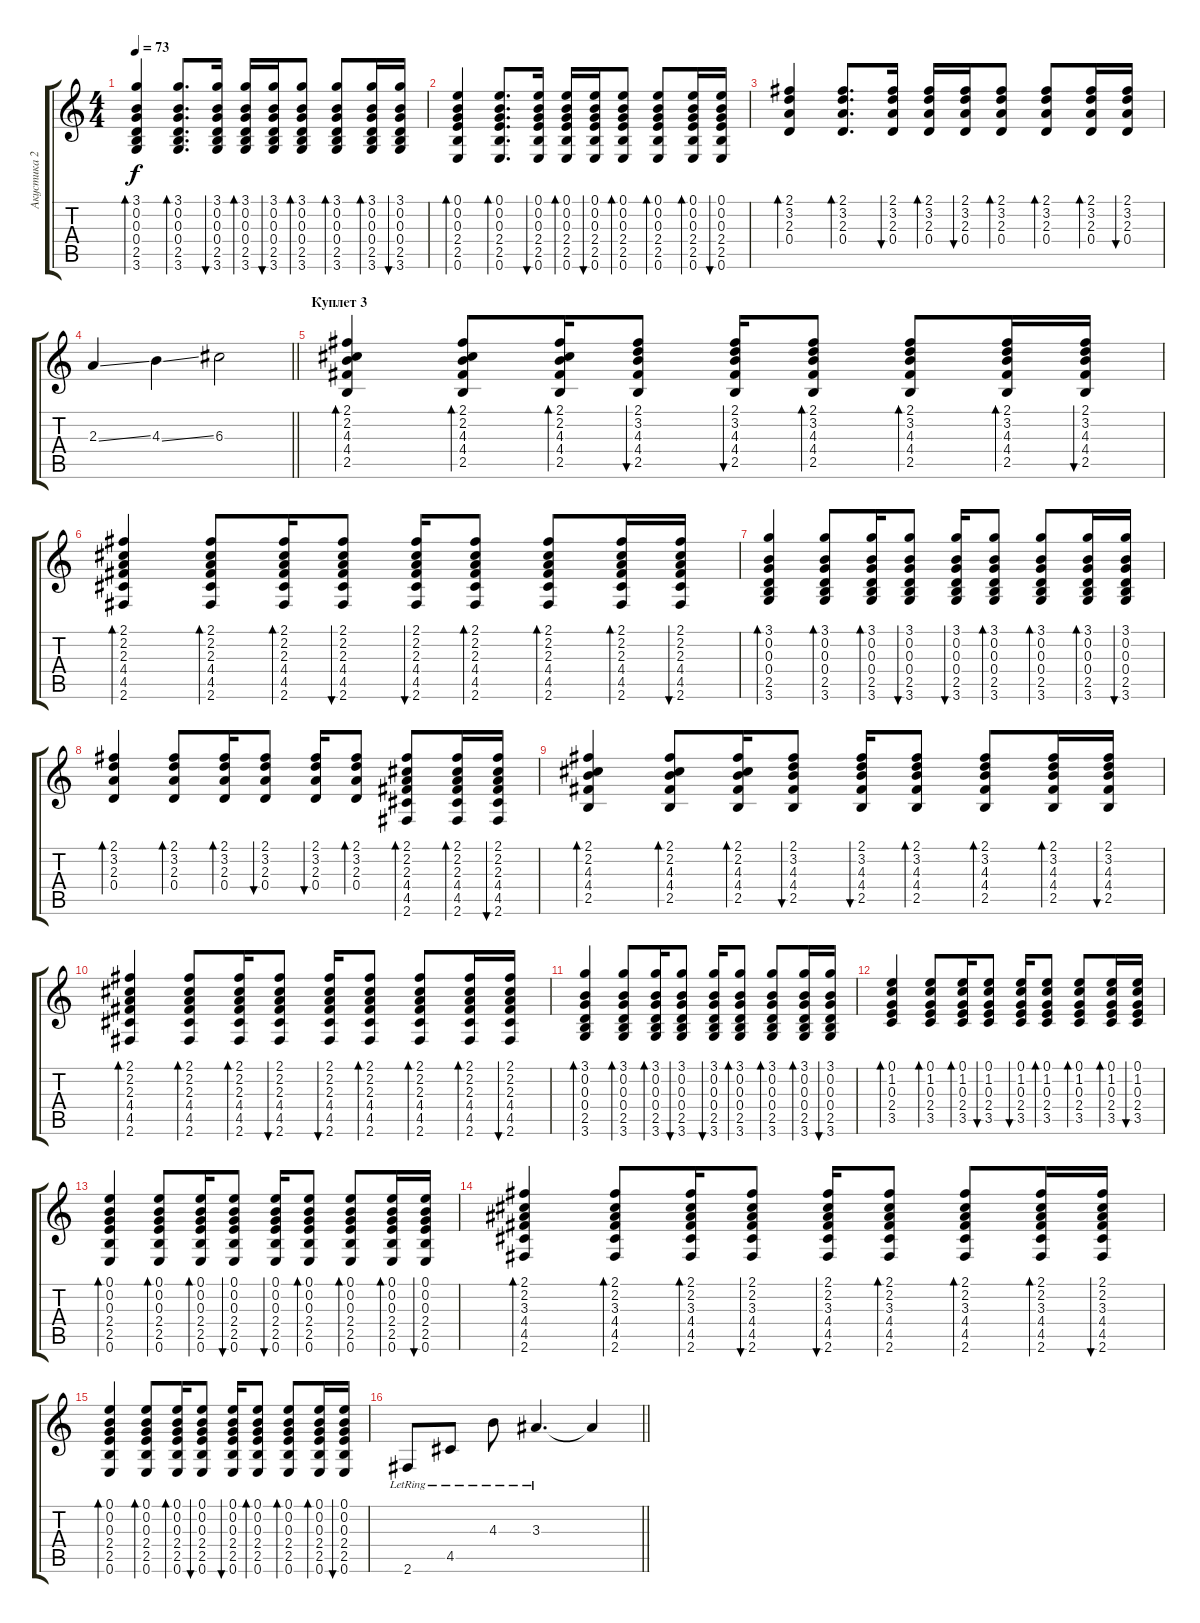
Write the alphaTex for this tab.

\track ("Акустика 2" "Акустика 2") {instrument acousticguitarsteel}
\staff {score tabs}
\tuning (E4 B3 G3 D3 A2 E2) {hide}
\ts (4 4)
\tempo 73
\clef g2
\ks c
(3.1 0.2 0.3 0.4 2.5 3.6).4{bd 30 dy f} (3.1 0.2 0.3 0.4 2.5 3.6).8{d bd 30} (3.1 0.2 0.3 0.4 2.5 3.6).16{bu 30} (3.1 0.2 0.3 0.4 2.5 3.6).16{bd 30} (3.1 0.2 0.3 0.4 2.5 3.6).16{bu 30} (3.1 0.2 0.3 0.4 2.5 3.6).8{bd 30} (3.1 0.2 0.3 0.4 2.5 3.6).8{bd 30} (3.1 0.2 0.3 0.4 2.5 3.6).16{bd 30} (3.1 0.2 0.3 0.4 2.5 3.6).16{bu 30} |
(0.1 0.2 0.3 2.4 2.5 0.6).4{bd 30} (0.1 0.2 0.3 2.4 2.5 0.6).8{d bd 30} (0.1 0.2 0.3 2.4 2.5 0.6).16{bu 30} (0.1 0.2 0.3 2.4 2.5 0.6).16{bd 30} (0.1 0.2 0.3 2.4 2.5 0.6).16{bu 30} (0.1 0.2 0.3 2.4 2.5 0.6).8{bd 30} (0.1 0.2 0.3 2.4 2.5 0.6).8{bd 30} (0.1 0.2 0.3 2.4 2.5 0.6).16{bd 30} (0.1 0.2 0.3 2.4 2.5 0.6).16{bu 30} |
(2.1 3.2 2.3 0.4).4{bd 30} (2.1 3.2 2.3 0.4).8{d bd 30} (2.1 3.2 2.3 0.4).16{bu 30} (2.1 3.2 2.3 0.4).16{bd 30} (2.1 3.2 2.3 0.4).16{bu 30} (2.1 3.2 2.3 0.4).8{bd 30} (2.1 3.2 2.3 0.4).8{bd 30} (2.1 3.2 2.3 0.4).16{bd 30} (2.1 3.2 2.3 0.4).16{bu 30} |
\barLineRight lightlight
2.3{ss}.4 4.3{ss}.4 6.3.2 |
\section ("" "Куплет 3")
(2.1 2.2 4.3 4.4 2.5).4{bd 30} (2.1 2.2 4.3 4.4 2.5).8{bd 30} (2.1 2.2 4.3 4.4 2.5).16{bd 30} (2.1 3.2 4.3 4.4 2.5).8{bu 30} (2.1 3.2 4.3 4.4 2.5).16{bu 30} (2.1 3.2 4.3 4.4 2.5).8{bd 30} (2.1 3.2 4.3 4.4 2.5).8{bd 30} (2.1 3.2 4.3 4.4 2.5).16{bd 30} (2.1 3.2 4.3 4.4 2.5).16{bu 30} |
(2.1 2.2 2.3 4.4 4.5 2.6).4{bd 30} (2.1 2.2 2.3 4.4 4.5 2.6).8{bd 30} (2.1 2.2 2.3 4.4 4.5 2.6).16{bd 30} (2.1 2.2 2.3 4.4 4.5 2.6).8{bu 30} (2.1 2.2 2.3 4.4 4.5 2.6).16{bu 30} (2.1 2.2 2.3 4.4 4.5 2.6).8{bd 30} (2.1 2.2 2.3 4.4 4.5 2.6).8{bd 30} (2.1 2.2 2.3 4.4 4.5 2.6).16{bd 30} (2.1 2.2 2.3 4.4 4.5 2.6).16{bu 30} |
(3.1 0.2 0.3 0.4 2.5 3.6).4{bd 30} (3.1 0.2 0.3 0.4 2.5 3.6).8{bd 30} (3.1 0.2 0.3 0.4 2.5 3.6).16{bd 30} (3.1 0.2 0.3 0.4 2.5 3.6).8{bu 30} (3.1 0.2 0.3 0.4 2.5 3.6).16{bu 30} (3.1 0.2 0.3 0.4 2.5 3.6).8{bd 30} (3.1 0.2 0.3 0.4 2.5 3.6).8{bd 30} (3.1 0.2 0.3 0.4 2.5 3.6).16{bd 30} (3.1 0.2 0.3 0.4 2.5 3.6).16{bu 30} |
(2.1 3.2 2.3 0.4).4{bd 30} (2.1 3.2 2.3 0.4).8{bd 30} (2.1 3.2 2.3 0.4).16{bd 30} (2.1 3.2 2.3 0.4).8{bu 30} (2.1 3.2 2.3 0.4).16{bu 30} (2.1 3.2 2.3 0.4).8{bd 30} (2.1 2.2 2.3 4.4 4.5 2.6).8{bd 30} (2.1 2.2 2.3 4.4 4.5 2.6).16{bd 30} (2.1 2.2 2.3 4.4 4.5 2.6).16{bu 30} |
(2.1 2.2 4.3 4.4 2.5).4{bd 30} (2.1 2.2 4.3 4.4 2.5).8{bd 30} (2.1 2.2 4.3 4.4 2.5).16{bd 30} (2.1 3.2 4.3 4.4 2.5).8{bu 30} (2.1 3.2 4.3 4.4 2.5).16{bu 30} (2.1 3.2 4.3 4.4 2.5).8{bd 30} (2.1 3.2 4.3 4.4 2.5).8{bd 30} (2.1 3.2 4.3 4.4 2.5).16{bd 30} (2.1 3.2 4.3 4.4 2.5).16{bu 30} |
(2.1 2.2 2.3 4.4 4.5 2.6).4{bd 30} (2.1 2.2 2.3 4.4 4.5 2.6).8{bd 30} (2.1 2.2 2.3 4.4 4.5 2.6).16{bd 30} (2.1 2.2 2.3 4.4 4.5 2.6).8{bu 30} (2.1 2.2 2.3 4.4 4.5 2.6).16{bu 30} (2.1 2.2 2.3 4.4 4.5 2.6).8{bd 30} (2.1 2.2 2.3 4.4 4.5 2.6).8{bd 30} (2.1 2.2 2.3 4.4 4.5 2.6).16{bd 30} (2.1 2.2 2.3 4.4 4.5 2.6).16{bu 30} |
(3.1 0.2 0.3 0.4 2.5 3.6).4{bd 30} (3.1 0.2 0.3 0.4 2.5 3.6).8{bd 30} (3.1 0.2 0.3 0.4 2.5 3.6).16{bd 30} (3.1 0.2 0.3 0.4 2.5 3.6).8{bu 30} (3.1 0.2 0.3 0.4 2.5 3.6).16{bu 30} (3.1 0.2 0.3 0.4 2.5 3.6).8{bd 30} (3.1 0.2 0.3 0.4 2.5 3.6).8{bd 30} (3.1 0.2 0.3 0.4 2.5 3.6).16{bd 30} (3.1 0.2 0.3 0.4 2.5 3.6).16{bu 30} |
(0.1 1.2 0.3 2.4 3.5).4{bd 30} (0.1 1.2 0.3 2.4 3.5).8{bd 30} (0.1 1.2 0.3 2.4 3.5).16{bd 30} (0.1 1.2 0.3 2.4 3.5).8{bu 30} (0.1 1.2 0.3 2.4 3.5).16{bu 30} (0.1 1.2 0.3 2.4 3.5).8{bd 30} (0.1 1.2 0.3 2.4 3.5).8{bd 30} (0.1 1.2 0.3 2.4 3.5).16{bd 30} (0.1 1.2 0.3 2.4 3.5).16{bu 30} |
(0.1 0.2 0.3 2.4 2.5 0.6).4{bd 30} (0.1 0.2 0.3 2.4 2.5 0.6).8{bd 30} (0.1 0.2 0.3 2.4 2.5 0.6).16{bd 30} (0.1 0.2 0.3 2.4 2.5 0.6).8{bu 30} (0.1 0.2 0.3 2.4 2.5 0.6).16{bu 30} (0.1 0.2 0.3 2.4 2.5 0.6).8{bd 30} (0.1 0.2 0.3 2.4 2.5 0.6).8{bd 30} (0.1 0.2 0.3 2.4 2.5 0.6).16{bd 30} (0.1 0.2 0.3 2.4 2.5 0.6).16{bu 30} |
(2.1 2.2 3.3 4.4 4.5 2.6).4{bd 30} (2.1 2.2 3.3 4.4 4.5 2.6).8{bd 30} (2.1 2.2 3.3 4.4 4.5 2.6).16{bd 30} (2.1 2.2 3.3 4.4 4.5 2.6).8{bu 30} (2.1 2.2 3.3 4.4 4.5 2.6).16{bu 30} (2.1 2.2 3.3 4.4 4.5 2.6).8{bd 30} (2.1 2.2 3.3 4.4 4.5 2.6).8{bd 30} (2.1 2.2 3.3 4.4 4.5 2.6).16{bd 30} (2.1 2.2 3.3 4.4 4.5 2.6).16{bu 30} |
(0.1 0.2 0.3 2.4 2.5 0.6).4{bd 30} (0.1 0.2 0.3 2.4 2.5 0.6).8{bd 30} (0.1 0.2 0.3 2.4 2.5 0.6).16{bd 30} (0.1 0.2 0.3 2.4 2.5 0.6).8{bu 30} (0.1 0.2 0.3 2.4 2.5 0.6).16{bu 30} (0.1 0.2 0.3 2.4 2.5 0.6).8{bd 30} (0.1 0.2 0.3 2.4 2.5 0.6).8{bd 30} (0.1 0.2 0.3 2.4 2.5 0.6).16{bd 30} (0.1 0.2 0.3 2.4 2.5 0.6).16{bu 30} |
\barLineRight lightlight
2.6{lr}.8 4.5{lr}.8 4.3{lr}.8 3.3{lr}.4{d} 3.3{t}.4
